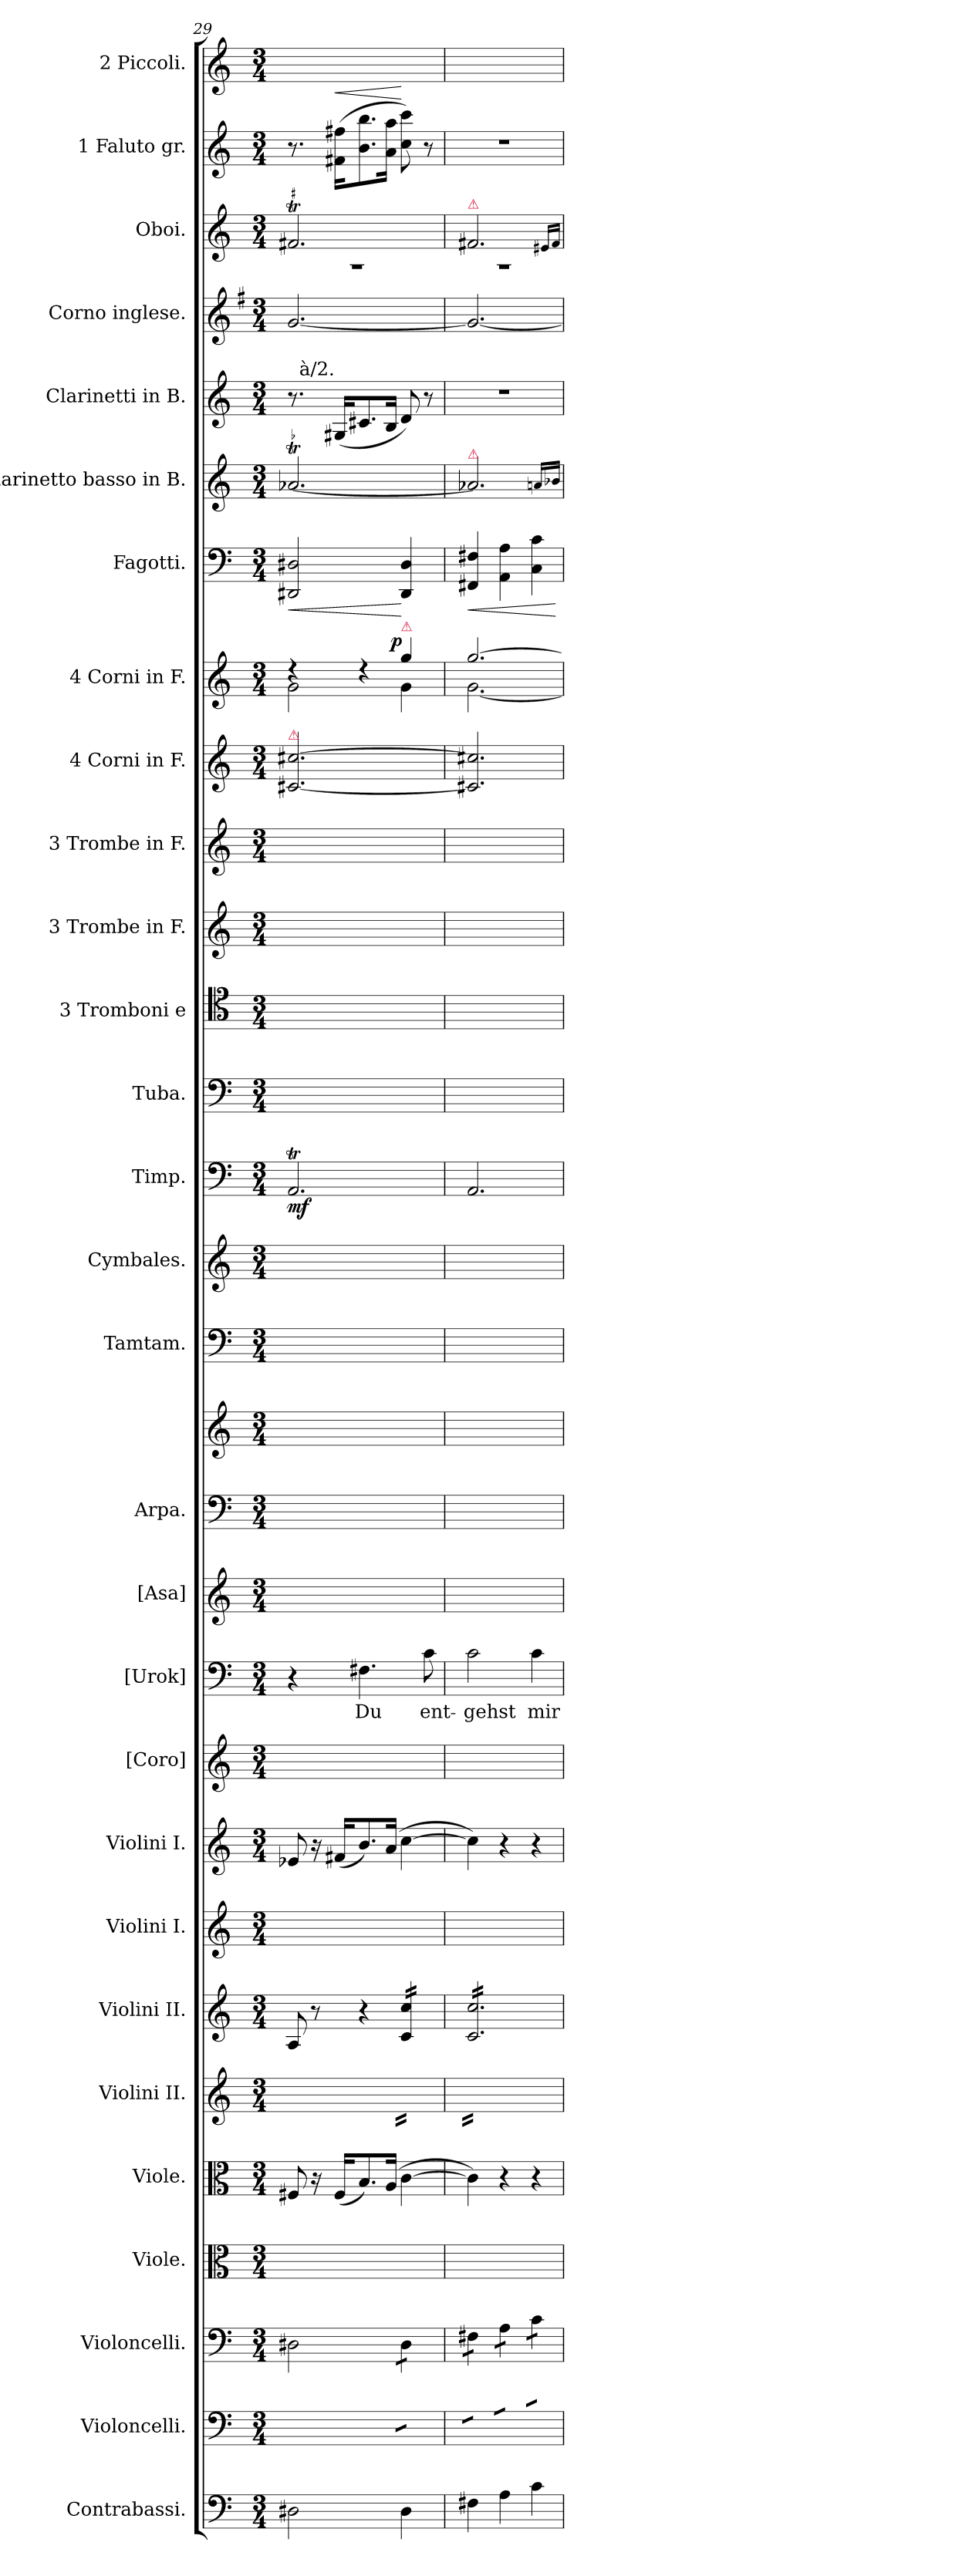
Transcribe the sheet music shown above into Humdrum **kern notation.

**kern	**kern	**kern	**kern	**kern	**kern	**kern	**kern	**kern	**kern	**kern	**text	**kern	**kern	**kern	**kern	**kern	**kern	**dynam	**kern	**kern	**kern	**kern	**kern	**kern	**dynam	**kern	**dynam	**kern	**kern	**kern	**kern	**kern	**dynam	**kern
*part29	*part28	*part27	*part26	*part25	*part24	*part23	*part22	*part21	*part20	*part19	*part19	*part18	*part17	*part17	*part16	*part15	*part14	*part14	*part13	*part12	*part11	*part10	*part9	*part8	*part8	*part7	*part7	*part6	*part5	*part4	*part3	*part2	*part2	*part1
*staff30	*staff29	*staff28	*staff27	*staff26	*staff25	*staff24	*staff23	*staff22	*staff21	*staff20	*staff20	*staff19	*staff18	*staff17	*staff16	*staff15	*staff14	*staff14	*staff13	*staff12	*staff11	*staff10	*staff9	*staff8	*staff8	*staff7	*staff7	*staff6	*staff5	*staff4	*staff3	*staff2	*staff2	*staff1
*I"Contrabassi.	*I"Violoncelli.	*I"Violoncelli.	*I"Viole.	*I"Viole.	*I"Violini II.	*I"Violini II.	*I"Violini I.	*I"Violini I.	*I"[Coro]	*I"[Urok]	*	*I"[Asa]	*I"Arpa.	*	*I"Tamtam.	*I"Cymbales.	*I"Timp.	*	*I"Tuba.	*I"3 Tromboni e	*I"3 Trombe in F.	*I"3 Trombe in F.	*I"4 Corni in F.	*I"4 Corni in F.	*	*I"Fagotti.	*	*I"Clarinetto basso in B.	*I"Clarinetti in B.	*I"Corno inglese.	*I"Oboi.	*I"1 Faluto gr.	*	*I"2 Piccoli.
*I'C.-B.	*I'Vcll.	*I'Vcll.	*	*	*I'II.	*I'II.	*	*	*	*I'Urok.	*	*I'Asa.	*	*	*I'Tamtam	*I'Cymb.	*I'Timp	*	*	*I'1.2. Tromb.	*	*I'1.2. Trb. F.	*I'Corni F.	*I'Corni F.	*	*I'Fag.	*	*	*I'Cl.B.	*I'Corno ingl.	*I'Ob.	*	*	*I'Picc.
*clefF4	*clefF4	*clefF4	*clefC3	*clefC3	*clefG2	*clefG2	*clefG2	*clefG2	*clefG2	*clefF4	*	*clefG2	*clefF4	*clefG2	*clefF4	*clefG2	*clefF4	*	*clefF4	*clefC4	*clefG2	*clefG2	*clefG2	*clefG2	*	*clefF4	*	*clefG2	*clefG2	*clefG2	*clefG2	*clefG2	*	*clefG2
*	*	*	*	*	*	*	*	*	*	*	*	*	*	*	*	*	*	*	*	*	*ITrd-3c-5	*ITrd-3c-5	*ITrd4c7	*ITrd4c7	*	*	*	*ITrd1c2	*ITrd1c2	*ITrd4c7	*	*	*	*
*k[]	*k[]	*k[]	*k[]	*k[]	*k[]	*k[]	*k[]	*k[]	*k[]	*k[]	*	*k[]	*k[]	*k[]	*k[]	*k[]	*k[]	*	*k[]	*k[]	*k[b-]	*k[b-]	*k[b-]	*k[b-]	*	*k[]	*	*k[b-e-]	*k[b-e-]	*k[]	*k[]	*k[]	*	*k[]
*M3/4	*M3/4	*M3/4	*M3/4	*M3/4	*M3/4	*M3/4	*M3/4	*M3/4	*M3/4	*M3/4	*	*M3/4	*M3/4	*M3/4	*M3/4	*M3/4	*M3/4	*	*M3/4	*M3/4	*M3/4	*M3/4	*M3/4	*M3/4	*	*M3/4	*	*M3/4	*M3/4	*M3/4	*M3/4	*M3/4	*	*M3/4
=29	=29	=29	=29	=29	=29	=29	=29	=29	=29	=29	=29	=29	=29	=29	=29	=29	=29	=29	=29	=29	=29	=29	=29	=29	=29	=29	=29	=29	=29	=29	=29	=29	=29	=29
*	*	*	*	*	*	*	*	*	*	*	*	*	*	*	*	*	*	*	*	*	*	*	*	*^	*	*	*	*	*	*	*	*	*	*
!	!	!	!	!	!	!	!	!	!	!	!	!	!	!	!	!	!	!	!	!	!	!	!	!	!	!	!	!	!	!	!	!LO:TX:a:t=I.	!	!	!
!	!	!	!	!	!	!	!	!	!	!	!	!	!	!	!	!	!	!	!	!	!	!	!LO:TX:a:color=crimson:t=⚠	!	!	!	!	!	!	!	!	!	!	!	!
!	!	!	!	!	!	!	!	!	!	!	!	!	!	!	!	!	!	!	!	!	!	!	!	!	!	!	!	!LO:HP:b	!LO:TR:acc=-	!	!	!LO:TR:acc=#	!	!	!
*	*	*	*	*	*	*	*	*	*	*	*	*	*	*	*	*	*	*	*	*	*	*	*	*	*	*	*	*	*	*	*	*^	*	*	*
2D#X\	2D#X\yy	2D#X\	8F#X/yy	8F#X/	8A/yy	8A/	8e-X/yy	8e-X/	2.ryy	4r	.	2.ryy	2.ryy	2.ryy	2.ryy	2.ryy	2.AAT/	mf	2.ryy	2.ryy	2.ryy	2.ryy	[2.F#X/ [2.f#X/	4rdd	2c\	.	2DD#X/ 2D#X/	<	[2.g-XT/	8.r	[2.c/	2.f#XT/	2.rA	8.r	.	2.ryy
.	.	.	16ryy	16r	8ryy	8r	16ryy	16r	.	.	.	.	.	.	.	.	.	.	.	.	.	.	.	.	.	.	.	.	.	.	.	.	.	.	.	.
!	!	!	!	!	!	!	!	!	!	!	!	!	!	!	!	!	!	!	!	!	!	!	!	!	!	!	!	!	!	!LO:TX:a:rj:t=à/2.	!	!	!	!	!	!
!	!	!	!	!	!	!	!	!	!	!	!	!	!	!	!	!	!	!	!	!	!	!	!	!	!	!	!	!	!	!	!	!	!	!	!LO:HP:a	!
.	.	.	(16F#/KLyy	(16F#/KL	.	.	(16f#X/KLyy	(16f#X/KL	.	.	.	.	.	.	.	.	.	.	.	.	.	.	.	.	.	.	.	.	.	(>16F#X/KL	.	.	.	(16f#X\ 16ff#X\KL	<	.
.	.	.	8.B/yy)	8.B/)	4ryy	4r	8.b/yy)	8.b/)	.	4.F#X\	Du	.	.	.	.	.	.	.	.	.	.	.	.	4rdd	.	.	.	.	.	8.Bn/	.	.	.	8.b\ 8.bb\	.	.
.	.	.	(16A/Jkyy	(16A/Jk	.	.	(16a/Jkyy	(16a/Jk	.	.	.	.	.	.	.	.	.	.	.	.	.	.	.	.	.	.	.	.	.	16A/Jk	.	.	.	16a\ 16aa\Jk	.	.
!	!	!	!	!	!	!	!	!	!	!	!	!	!	!	!	!	!	!	!	!	!	!	!	!LO:TX:a:color=crimson:t=⚠	!	!	!	!	!	!	!	!	!	!	!	!
!	!	!LO:TX:a:color=crimson:t=⚠	!	!	!	!	!	!	!	!	!	!	!	!	!	!	!	!	!	!	!	!	!	!	!	!	!	!	!	!	!	!	!	!	!	!
!	!	!LO:TX:a:color=crimson:t=⚠	!	!	!	!	!	!	!	!	!	!	!	!	!	!	!	!	!	!	!	!	!	!	!	!	!	!	!	!	!	!	!	!	!	!
!	!LO:TX:a:color=crimson:t=⚠	!	!	!	!	!	!	!	!	!	!	!	!	!	!	!	!	!	!	!	!	!	!	!	!	!	!	!	!	!	!	!	!	!	!	!
!	!LO:TX:a:color=crimson:t=⚠	!	!	!	!	!	!	!	!	!	!	!	!	!	!	!	!	!	!	!	!	!	!	!	!	!	!	!	!	!	!	!	!	!	!	!
!	!	!	!	!	!	!	!	!	!	!	!	!	!	!	!	!	!	!	!	!	!	!	!	!	!	!LO:DY:a:rj	!	!	!	!	!	!	!	!	!	!
*	*tremolo	*	*	*	*	*	*	*	*	*	*	*	*	*	*	*	*	*	*	*	*	*	*	*	*	*	*	*	*	*	*	*	*	*	*	*
*	*	*tremolo	*	*	*	*	*	*	*	*	*	*	*	*	*	*	*	*	*	*	*	*	*	*	*	*	*	*	*	*	*	*	*	*	*	*
*	*	*	*	*	*tremolo	*	*	*	*	*	*	*	*	*	*	*	*	*	*	*	*	*	*	*	*	*	*	*	*	*	*	*	*	*	*	*
*	*	*	*	*	*	*tremolo	*	*	*	*	*	*	*	*	*	*	*	*	*	*	*	*	*	*	*	*	*	*	*	*	*	*	*	*	*	*
4D#\	8D#\yyL	8D#\L	[4c\yy	[4c\	16cyy/ 16ccyy/LL	16c/ 16cc/LL	[4cc\yy	[4cc\	.	.	.	.	.	.	.	.	.	.	.	.	.	.	.	4cc/	4c\	p	4DD#/ 4D#/	[	.	8c/)	.	.	.	8cc\ 8ccc\)	[	.
.	.	.	.	.	16cyy/ 16ccyy/	16c/ 16cc/	.	.	.	.	.	.	.	.	.	.	.	.	.	.	.	.	.	.	.	.	.	.	.	.	.	.	.	.	.	.
.	8D#\yyJ	8D#\J	.	.	16cyy/ 16ccyy/	16c/ 16cc/	.	.	.	8c\	ent-	.	.	.	.	.	.	.	.	.	.	.	.	.	.	.	.	.	.	8r	.	.	.	8r	.	.
.	.	.	.	.	16cyy/ 16ccyy/JJ	16c/ 16cc/JJ	.	.	.	.	.	.	.	.	.	.	.	.	.	.	.	.	.	.	.	.	.	.	.	.	.	.	.	.	.	.
=30	=30	=30	=30	=30	=30	=30	=30	=30	=30	=30	=30	=30	=30	=30	=30	=30	=30	=30	=30	=30	=30	=30	=30	=30	=30	=30	=30	=30	=30	=30	=30	=30	=30	=30	=30	=30
!	!	!	!	!	!	!	!	!	!	!	!	!	!	!	!	!	!	!	!	!	!	!	!	!	!	!	!	!	!	!	!	!LO:TX:a:color=crimson:t=⚠	!	!	!	!
!	!	!	!	!	!	!	!	!	!	!	!	!	!	!	!	!	!	!	!	!	!	!	!	!	!	!	!	!	!LO:TX:a:color=crimson:t=⚠	!	!	!	!	!	!	!
!	!	!	!	!	!	!	!	!	!	!	!	!	!	!	!	!	!	!	!	!	!	!	!	!	!	!	!	!LO:HP:b	!	!	!	!	!	!	!	!
4F#X\	8F#X\yyL	8F#X\L	4c\yy])	4c\])	16cyy/ 16ccyy/LL	16c/ 16cc/LL	4cc\yy])	4cc\])	2.ryy	2c\	-gehst	2.ryy	2.ryy	2.ryy	2.ryy	2.ryy	2.AATTT/	.	2.ryy	2.ryy	2.ryy	2.ryy	2.F#X]/ 2.f#X]/	[2.cc/	[2.c\	.	4FF#X/ 4F#X/	<	2.g-X/]	2.r	2.c/_	2.f#X/	2.rA	2.r	.	2.ryy
.	.	.	.	.	16cyy/ 16ccyy/	16c/ 16cc/	.	.	.	.	.	.	.	.	.	.	.	.	.	.	.	.	.	.	.	.	.	.	.	.	.	.	.	.	.	.
.	8F#X\yyJ	8F#X\J	.	.	16cyy/ 16ccyy/	16c/ 16cc/	.	.	.	.	.	.	.	.	.	.	.	.	.	.	.	.	.	.	.	.	.	.	.	.	.	.	.	.	.	.
.	.	.	.	.	16cyy/ 16ccyy/	16c/ 16cc/	.	.	.	.	.	.	.	.	.	.	.	.	.	.	.	.	.	.	.	.	.	.	.	.	.	.	.	.	.	.
4A\	8A\yyL	8A\L	4ryy	4r	16cyy/ 16ccyy/	16c/ 16cc/	4ryy	4r	.	.	.	.	.	.	.	.	.	.	.	.	.	.	.	.	.	.	4AA\ 4A\	.	.	.	.	.	.	.	.	.
.	.	.	.	.	16cyy/ 16ccyy/	16c/ 16cc/	.	.	.	.	.	.	.	.	.	.	.	.	.	.	.	.	.	.	.	.	.	.	.	.	.	.	.	.	.	.
.	8A\yyJ	8A\J	.	.	16cyy/ 16ccyy/	16c/ 16cc/	.	.	.	.	.	.	.	.	.	.	.	.	.	.	.	.	.	.	.	.	.	.	.	.	.	.	.	.	.	.
.	.	.	.	.	16cyy/ 16ccyy/	16c/ 16cc/	.	.	.	.	.	.	.	.	.	.	.	.	.	.	.	.	.	.	.	.	.	.	.	.	.	.	.	.	.	.
4c\	8c\yyL	8c\L	4ryy	4r	16cyy/ 16ccyy/	16c/ 16cc/	4ryy	4r	.	4c\	mir	.	.	.	.	.	.	.	.	.	.	.	.	.	.	.	4C\ 4c\	.	.	.	.	.	.	.	.	.
.	.	.	.	.	16cyy/ 16ccyy/	16c/ 16cc/	.	.	.	.	.	.	.	.	.	.	.	.	.	.	.	.	.	.	.	.	.	.	.	.	.	.	.	.	.	.
.	8c\yyJ	8c\J	.	.	16cyy/ 16ccyy/	16c/ 16cc/	.	.	.	.	.	.	.	.	.	.	.	.	.	.	.	.	.	.	.	.	.	.	.	.	.	.	.	.	.	.
*	*	*Xtremolo	*	*	*	*	*	*	*	*	*	*	*	*	*	*	*	*	*	*	*	*	*	*	*	*	*	*	*	*	*	*	*	*	*	*
*	*Xtremolo	*	*	*	*	*	*	*	*	*	*	*	*	*	*	*	*	*	*	*	*	*	*	*	*	*	*	*	*	*	*	*	*	*	*	*
.	.	.	.	.	16cyy/ 16ccyy/JJ	16c/ 16cc/JJ	.	.	.	.	.	.	.	.	.	.	.	.	.	.	.	.	.	.	.	.	.	.	.	.	.	.	.	.	.	.
*	*	*	*	*	*	*Xtremolo	*	*	*	*	*	*	*	*	*	*	*	*	*	*	*	*	*	*	*	*	*	*	*	*	*	*	*	*	*	*
*	*	*	*	*	*Xtremolo	*	*	*	*	*	*	*	*	*	*	*	*	*	*	*	*	*	*	*	*	*	*	*	*	*	*	*	*	*	*	*
*	*	*	*	*	*	*	*	*	*	*	*	*	*	*	*	*	*	*	*	*	*	*	*	*v	*v	*	*	*	*	*	*	*v	*v	*	*	*
.	.	.	.	.	.	.	.	.	.	.	.	.	.	.	.	.	.	.	.	.	.	.	.	.	.	.	.	16qqg/LL	.	.	16qqe#X/LL	.	.	.
.	.	.	.	.	.	.	.	.	.	.	.	.	.	.	.	.	.	.	.	.	.	.	.	.	.	.	.	16qqa-/JJ	.	.	16qqf#/JJ	.	.	.
.	.	.	.	.	.	.	.	.	.	.	.	.	.	.	.	.	.	.	.	.	.	.	.	.	.	.	[	.	.	.	.	.	.	.
=	=	=	=	=	=	=	=	=	=	=	=	=	=	=	=	=	=	=	=	=	=	=	=	=	=	=	=	=	=	=	=	=	=	=
*-	*-	*-	*-	*-	*-	*-	*-	*-	*-	*-	*-	*-	*-	*-	*-	*-	*-	*-	*-	*-	*-	*-	*-	*-	*-	*-	*-	*-	*-	*-	*-	*-	*-	*-
